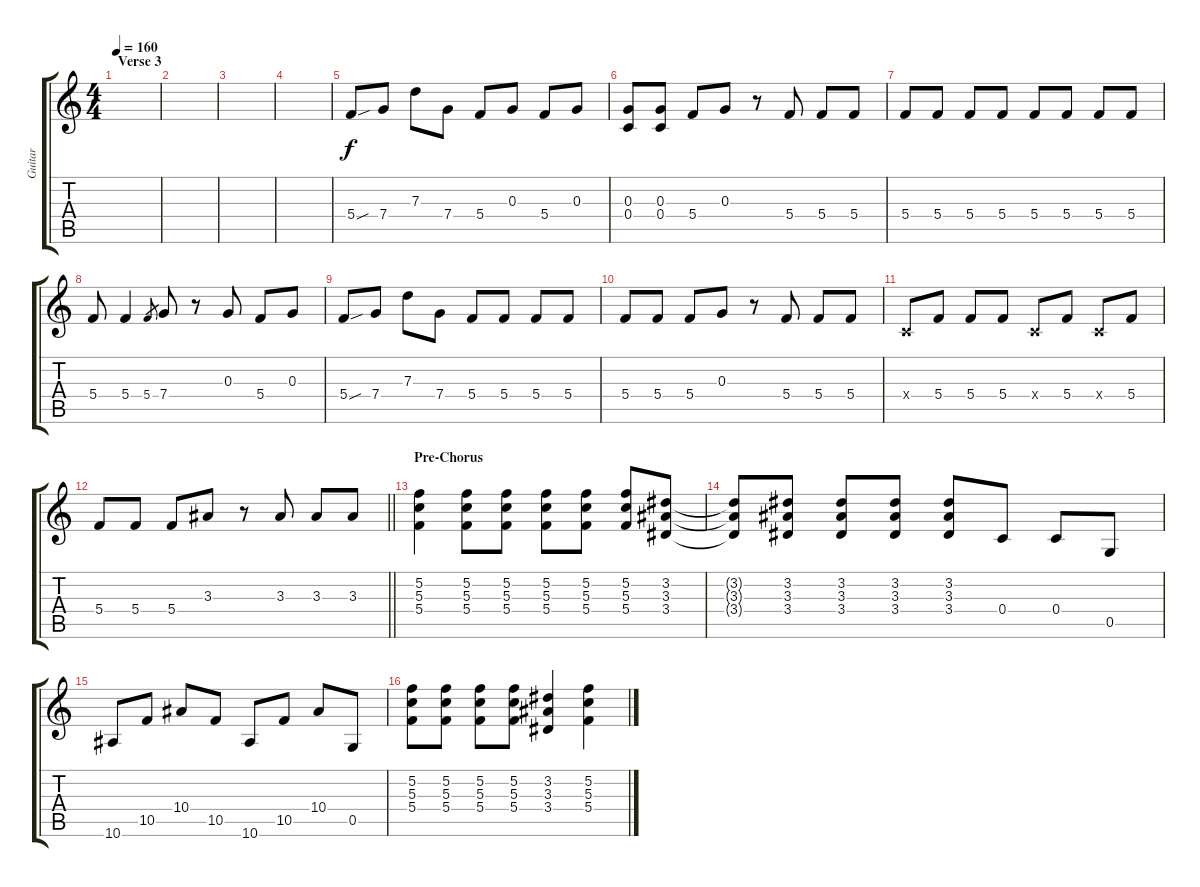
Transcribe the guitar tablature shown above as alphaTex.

\track ("Guitar" "Guitar") {instrument acousticguitarsteel}
\staff {score tabs}
\tuning (E4 C4 G3 C3 G2 C2) {hide}
\ts (4 4)
\section ("" "Verse 3")
\tempo 160
\clef g2
\ks c
|
|
|
|
5.4{sou}.8 7.4.8 7.3.8 7.4.8 5.4.8 0.3.8 5.4.8 0.3.8 |
(0.3 0.4).8 (0.3 0.4).8 5.4.8 0.3.8 r.8 5.4.8 5.4.8 5.4.8 |
5.4.8 5.4.8 5.4.8 5.4.8 5.4.8 5.4.8 5.4.8 5.4.8 |
5.4.8 5.4.4 5.4.8{gr} 7.4.8 r.8 0.3.8 5.4.8 0.3.8 |
5.4{sou}.8 7.4.8 7.3.8 7.4.8 5.4.8 5.4.8 5.4.8 5.4.8 |
5.4.8 5.4.8 5.4.8 0.3.8 r.8 5.4.8 5.4.8 5.4.8 |
0.4{x}.8 5.4.8 5.4.8 5.4.8 0.4{x}.8 5.4.8 0.4{x}.8 5.4.8 |
\barLineRight lightlight
5.4.8 5.4.8 5.4.8 3.3.8 r.8 3.3.8 3.3.8 3.3.8 |
\section ("" "Pre-Chorus")
(5.2 5.3 5.4).4 (5.2 5.3 5.4).8 (5.2 5.3 5.4).8 (5.2 5.3 5.4).8 (5.2 5.3 5.4).8 (5.2 5.3 5.4).8 (3.2 3.3 3.4).8 |
(3.2{t} 3.3{t} 3.4{t}).8 (3.2 3.3 3.4).8 (3.2 3.3 3.4).8 (3.2 3.3 3.4).8 (3.2 3.3 3.4).8 0.4.8 0.4.8 0.5.8 |
10.6.8 10.5.8 10.4.8 10.5.8 10.6.8 10.5.8 10.4.8 0.5.8 |
(5.2 5.3 5.4).8 (5.2 5.3 5.4).8 (5.2 5.3 5.4).8 (5.2 5.3 5.4).8 (3.2 3.3 3.4).4 (5.2 5.3 5.4).4
